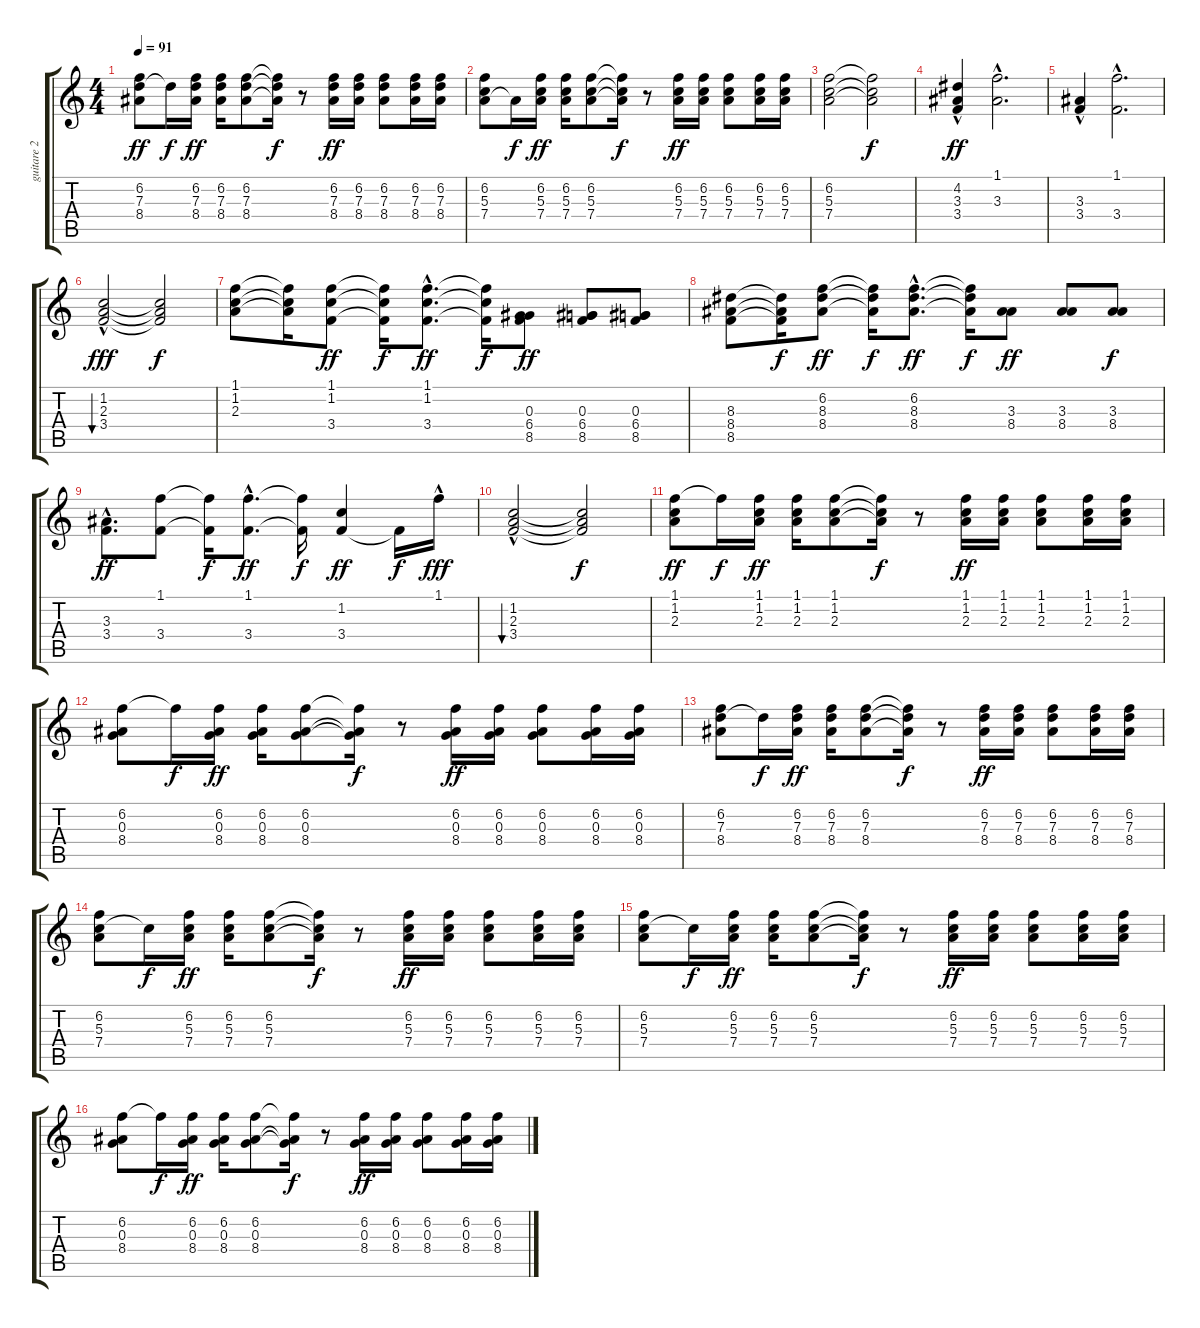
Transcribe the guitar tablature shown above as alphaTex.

\track ("guitare 2" "guitare 2") {instrument acousticguitarsteel}
\staff {score tabs}
\tuning (E4 B3 G3 D3 A2 E2) {hide}
\ts (4 4)
\tempo 91
\clef g2
\ks c
(6.2 7.3 8.4).8{dy ff} 7.3{t}.16{dy f} (6.2 7.3 8.4).16{dy ff} (6.2 7.3 8.4).16 (6.2 7.3 8.4).8 (6.2{t} 7.3{t} 8.4{t}).16{dy f} r.8 (6.2 7.3 8.4).16{dy ff volume 10} (6.2 7.3 8.4).16 (6.2 7.3 8.4).8 (6.2 7.3 8.4).16 (6.2 7.3 8.4).16 |
(6.2 5.3 7.4).8 7.4{t}.16{dy f} (6.2 5.3 7.4).16{dy ff} (6.2 5.3 7.4).16 (6.2 5.3 7.4).8 (6.2{t} 5.3{t} 7.4{t}).16{dy f} r.8 (6.2 5.3 7.4).16{dy ff} (6.2 5.3 7.4).16 (6.2 5.3 7.4).8 (6.2 5.3 7.4).16 (6.2 5.3 7.4).16 |
(6.2 5.3 7.4).2{volume 14} (6.2{t} 5.3{t} 7.4{t}).2{dy f} |
(4.2 3.3 3.4{hac}).4{dy ff} (1.1{hac} 3.3{hac}).2{d} |
(3.3{hac} 3.4).4 (1.1{hac} 3.4{hac}).2{d} |
(1.2{hac} 2.3 3.4).2{bu 480 dy fff} (1.2{t} 2.3{t} 3.4{t}).2{dy f} |
(1.1 1.2 2.3).8{volume 13} (1.1{t} 1.2{t} 2.3{t}).16 (1.1 1.2 3.4).8{dy ff} (1.1{t} 1.2{t} 3.4{t}).16{dy f} (1.1{hac} 1.2{hac} 3.4{hac}).8{d dy ff} (1.1{t} 1.2{t} 3.4{t}).16{dy f} (0.3 6.4 8.5).8{dy ff} (0.3 6.4 8.5).8 (0.3 6.4 8.5).8 |
(8.3 8.4 8.5).8 (8.3{t} 8.4{t} 8.5{t}).16{dy f} (6.2 8.3 8.4).8{dy ff} (6.2{t} 8.3{t} 8.4{t}).16{dy f} (6.2{hac} 8.3{hac} 8.4{hac}).8{d dy ff} (6.2{t} 8.3{t} 8.4{t}).16{dy f} (3.3 8.4).8{dy ff} (3.3 8.4).8 (3.3 8.4).8{dy f} |
(3.3{hac} 3.4).8{d dy ff} (1.1 3.4).8 (1.1{t} 3.4{t}).16{dy f} (1.1{hac} 3.4{hac}).8{d dy ff} (1.1{t} 3.4{t}).16{dy f} (1.2 3.4).4{dy ff} 3.4{t}.16{dy f} 1.1{hac}.16{dy fff} |
(1.2{hac} 2.3 3.4).2{bu 480} (1.2{t} 2.3{t} 3.4{t}).2{dy f} |
(1.1 1.2 2.3).8{dy ff volume 10} 1.1{t}.16{dy f} (1.1 1.2 2.3).16{dy ff} (1.1 1.2 2.3).16 (1.1 1.2 2.3).8 (1.1{t} 1.2{t} 2.3{t}).16{dy f} r.8 (1.1 1.2 2.3).16{dy ff} (1.1 1.2 2.3).16 (1.1 1.2 2.3).8 (1.1 1.2 2.3).16 (1.1 1.2 2.3).16 |
(6.2 0.3 8.4).8 6.2{t}.16{dy f} (6.2 0.3 8.4).16{dy ff} (6.2 0.3 8.4).16 (6.2 0.3 8.4).8{volume 10} (6.2{t} 0.3{t} 8.4{t}).16{dy f} r.8 (6.2 0.3 8.4).16{dy ff} (6.2 0.3 8.4).16 (6.2 0.3 8.4).8 (6.2 0.3 8.4).16 (6.2 0.3 8.4).16 |
(6.2 7.3 8.4).8 7.3{t}.16{dy f} (6.2 7.3 8.4).16{dy ff} (6.2 7.3 8.4).16 (6.2 7.3 8.4).8 (6.2{t} 7.3{t} 8.4{t}).16{dy f} r.8 (6.2 7.3 8.4).16{dy ff} (6.2 7.3 8.4).16 (6.2 7.3 8.4).8 (6.2 7.3 8.4).16 (6.2 7.3 8.4).16 |
(6.2 5.3 7.4).8 5.3{t}.16{dy f} (6.2 5.3 7.4).16{dy ff} (6.2 5.3 7.4).16 (6.2 5.3 7.4).8 (6.2{t} 5.3{t} 7.4{t}).16{dy f} r.8 (6.2 5.3 7.4).16{dy ff} (6.2 5.3 7.4).16 (6.2 5.3 7.4).8 (6.2 5.3 7.4).16 (6.2 5.3 7.4).16 |
(6.2 5.3 7.4).8 5.3{t}.16{dy f} (6.2 5.3 7.4).16{dy ff} (6.2 5.3 7.4).16 (6.2 5.3 7.4).8 (6.2{t} 5.3{t} 7.4{t}).16{dy f} r.8 (6.2 5.3 7.4).16{dy ff} (6.2 5.3 7.4).16 (6.2 5.3 7.4).8 (6.2 5.3 7.4).16 (6.2 5.3 7.4).16 |
(6.2 0.3 8.4).8 6.2{t}.16{dy f} (6.2 0.3 8.4).16{dy ff} (6.2 0.3 8.4).16 (6.2 0.3 8.4).8{volume 10} (6.2{t} 0.3{t} 8.4{t}).16{dy f} r.8 (6.2 0.3 8.4).16{dy ff} (6.2 0.3 8.4).16 (6.2 0.3 8.4).8 (6.2 0.3 8.4).16 (6.2 0.3 8.4).16
